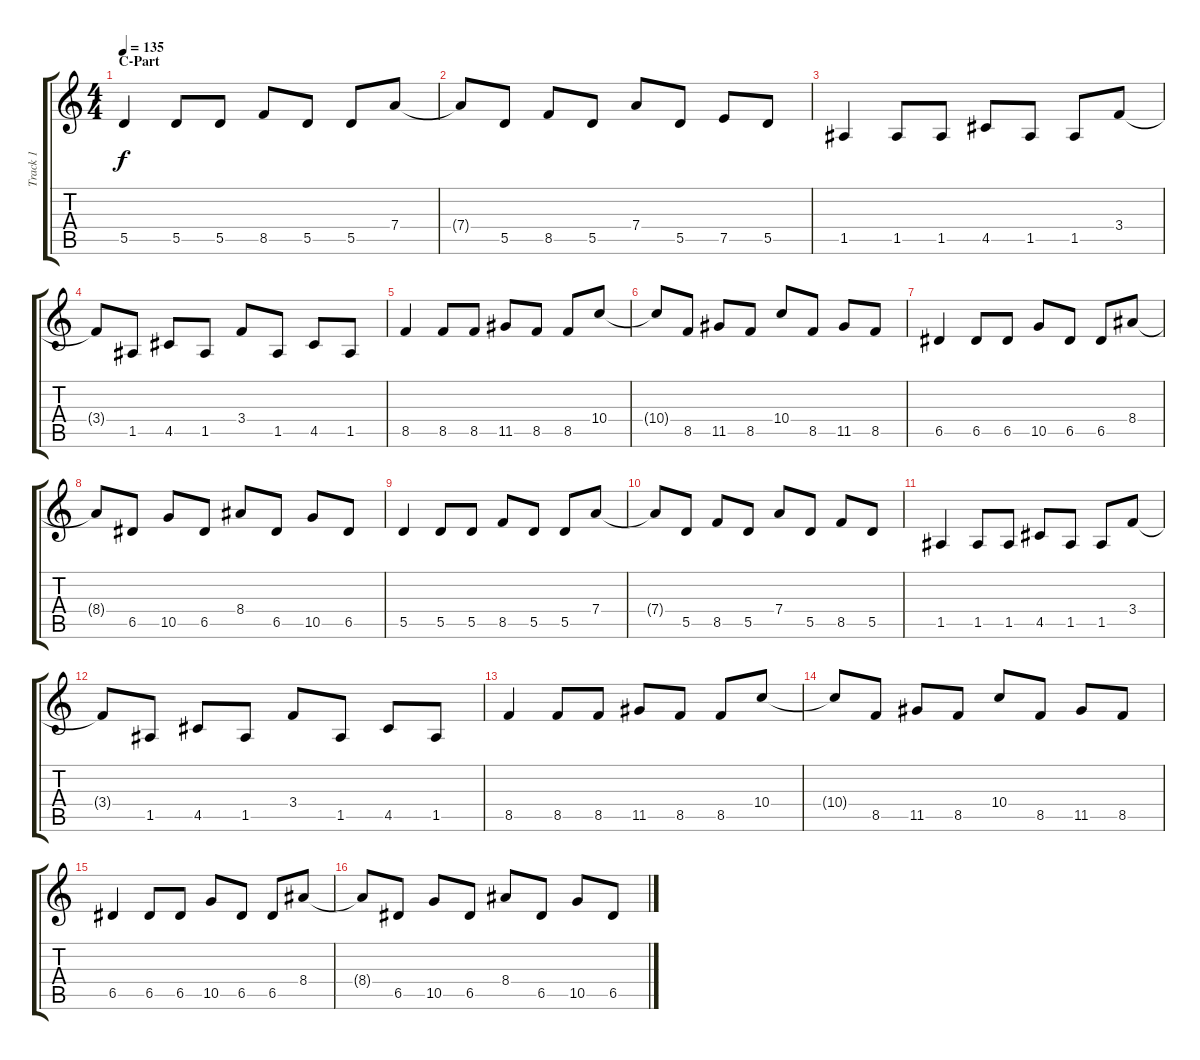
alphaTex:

\track ("Track 1" "Track 1") {instrument distortionguitar}
\staff {score tabs}
\tuning (E4 B3 G3 D3 A2 E2) {hide}
\ts (4 4)
\section ("" "C-Part")
\tempo 135
\clef g2
\ks c
5.5.4{dy f} 5.5.8 5.5.8 8.5.8 5.5.8 5.5.8 7.4.8 |
7.4{t}.8 5.5.8 8.5.8 5.5.8 7.4.8 5.5.8 7.5.8 5.5.8 |
1.5.4 1.5.8 1.5.8 4.5.8 1.5.8 1.5.8 3.4.8 |
3.4{t}.8 1.5.8 4.5.8 1.5.8 3.4.8 1.5.8 4.5.8 1.5.8 |
8.5.4 8.5.8 8.5.8 11.5.8 8.5.8 8.5.8 10.4.8 |
10.4{t}.8 8.5.8 11.5.8 8.5.8 10.4.8 8.5.8 11.5.8 8.5.8 |
6.5.4 6.5.8 6.5.8 10.5.8 6.5.8 6.5.8 8.4.8 |
8.4{t}.8 6.5.8 10.5.8 6.5.8 8.4.8 6.5.8 10.5.8 6.5.8 |
5.5.4 5.5.8 5.5.8 8.5.8 5.5.8 5.5.8 7.4.8 |
7.4{t}.8 5.5.8 8.5.8 5.5.8 7.4.8 5.5.8 8.5.8 5.5.8 |
1.5.4 1.5.8 1.5.8 4.5.8 1.5.8 1.5.8 3.4.8 |
3.4{t}.8 1.5.8 4.5.8 1.5.8 3.4.8 1.5.8 4.5.8 1.5.8 |
8.5.4 8.5.8 8.5.8 11.5.8 8.5.8 8.5.8 10.4.8 |
10.4{t}.8 8.5.8 11.5.8 8.5.8 10.4.8 8.5.8 11.5.8 8.5.8 |
6.5.4 6.5.8 6.5.8 10.5.8 6.5.8 6.5.8 8.4.8 |
8.4{t}.8 6.5.8 10.5.8 6.5.8 8.4.8 6.5.8 10.5.8 6.5.8
